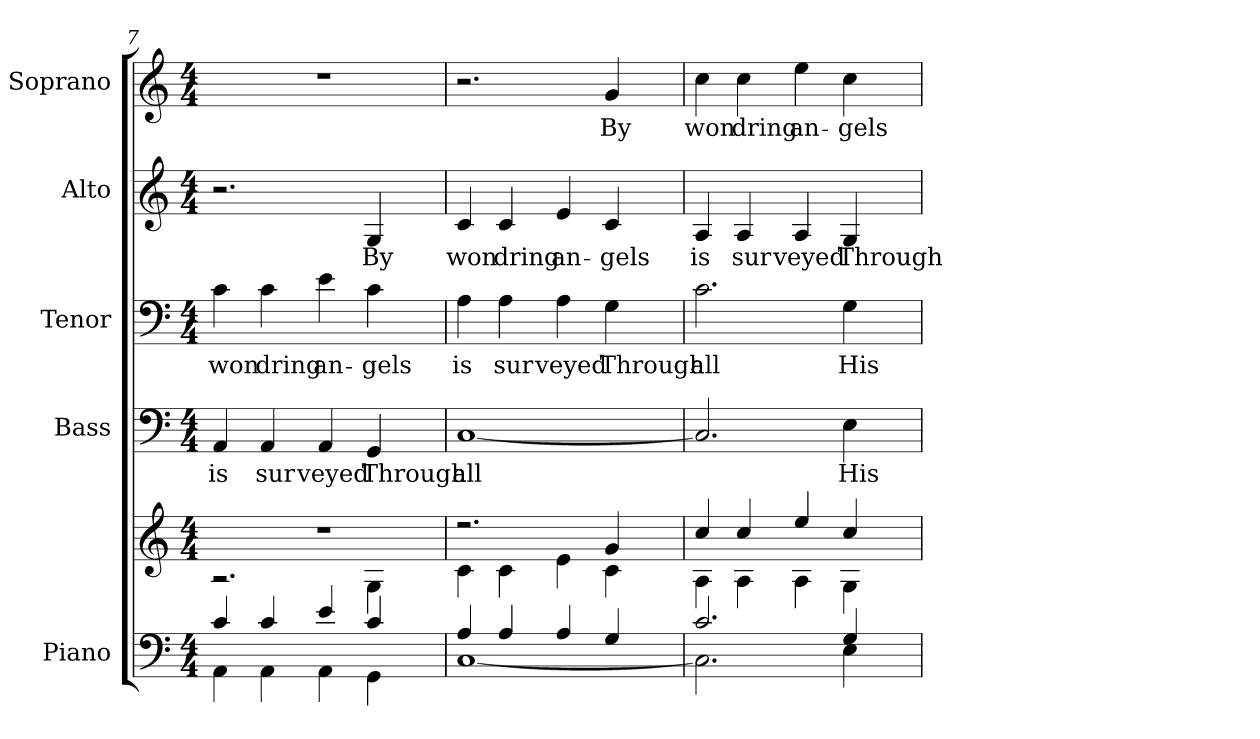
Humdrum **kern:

**kern	**kern	**kern	**text	**kern	**text	**kern	**text	**kern	**text
*part5	*part5	*part4	*part4	*part3	*part3	*part2	*part2	*part1	*part1
*staff6	*staff5	*staff4	*staff4	*staff3	*staff3	*staff2	*staff2	*staff1	*staff1
*I"Piano	*	*I"Bass	*	*I"Tenor	*	*I"Alto	*	*I"Soprano	*
*I'Pno.	*	*I'B.	*	*I'T.	*	*I'A.	*	*I'S.	*
*clefF4	*clefG2	*clefF4	*	*clefF4	*	*clefG2	*	*clefG2	*
*k[]	*k[]	*k[]	*	*k[]	*	*k[]	*	*k[]	*
*C:	*C:	*C:	*	*C:	*	*C:	*	*C:	*
*M4/4	*M4/4	*M4/4	*	*M4/4	*	*M4/4	*	*M4/4	*
=7	=7	=7	=7	=7	=7	=7	=7	=7	=7
*^	*^	*	*	*	*	*	*	*	*
!	!	!	!	!	!LO:LY:b:color=#000000	!	!	!	!	!	!
!	!	!	!	!	!	!	!LO:LY:b:color=#000000	!	!	!	!
4ci/	4AAi\	1r	2.r	4AAi/	is	4ci\	won	2.r	.	1r	.
!	!	!	!	!	!LO:LY:b:color=#000000	!	!	!	!	!	!
!	!	!	!	!	!	!	!LO:LY:b:color=#000000	!	!	!	!
4ci/	4AAi\	.	.	4AAi/	sur	4ci\	dring	.	.	.	.
!	!	!	!	!	!LO:LY:b:color=#000000	!	!	!	!	!	!
!	!	!	!	!	!	!	!LO:LY:b:color=#000000	!	!	!	!
4ei/	4AAi\	.	.	4AAi/	veyed	4ei\	an-	.	.	.	.
!	!	!	!	!	!LO:LY:b:color=#000000	!	!	!	!	!	!
!	!	!	!	!	!	!	!LO:LY:b:color=#000000	!	!	!	!
!	!	!	!	!	!	!	!	!	!LO:LY:b:color=#000000	!	!
4ci/	4GGi\	.	4Gi\	4GGi/	Through	4ci\	-gels	4Gi/	By	.	.
=8	=8	=8	=8	=8	=8	=8	=8	=8	=8	=8	=8
!	!	!	!	!	!LO:LY:b:color=#000000	!	!	!	!	!	!
!	!	!	!	!	!	!	!LO:LY:b:color=#000000	!	!	!	!
!	!	!	!	!	!	!	!	!	!LO:LY:b:color=#000000	!	!
4Ai/	[<1Ci	2.r	4ci\	[<1Ci	all	4Ai\	is	4ci/	won	2.r	.
!	!	!	!	!	!	!	!LO:LY:b:color=#000000	!	!	!	!
!	!	!	!	!	!	!	!	!	!LO:LY:b:color=#000000	!	!
4Ai/	.	.	4ci\	.	.	4Ai\	sur	4ci/	dring	.	.
!	!	!	!	!	!	!	!LO:LY:b:color=#000000	!	!	!	!
!	!	!	!	!	!	!	!	!	!LO:LY:b:color=#000000	!	!
4Ai/	.	.	4ei\	.	.	4Ai\	veyed	4ei/	an-	.	.
!	!	!	!	!	!	!	!LO:LY:b:color=#000000	!	!	!	!
!	!	!	!	!	!	!	!	!	!LO:LY:b:color=#000000	!	!
!	!	!	!	!	!	!	!	!	!	!	!LO:LY:b:color=#000000
4Gi/	.	4gi/	4ci\	.	.	4Gi\	Through	4ci/	-gels	4gi/	By
!!LO:PB:g=z
=9	=9	=9	=9	=9	=9	=9	=9	=9	=9	=9	=9
!	!	!	!	!	!	!	!LO:LY:b:color=#000000	!	!	!	!
!	!	!	!	!	!	!	!	!	!LO:LY:b:color=#000000	!	!
!	!	!	!	!	!	!	!	!	!	!	!LO:LY:b:color=#000000
2.ci/	2.Ci\]	4cci/	4Ai\	2.Ci/]	.	2.ci\	all	4Ai/	is	4cci\	won
!	!	!	!	!	!	!	!	!	!LO:LY:b:color=#000000	!	!
!	!	!	!	!	!	!	!	!	!	!	!LO:LY:b:color=#000000
.	.	4cci/	4Ai\	.	.	.	.	4Ai/	sur	4cci\	dring
!	!	!	!	!	!	!	!	!	!LO:LY:b:color=#000000	!	!
!	!	!	!	!	!	!	!	!	!	!	!LO:LY:b:color=#000000
.	.	4eei/	4Ai\	.	.	.	.	4Ai/	veyed	4eei\	an-
!	!	!	!	!	!LO:LY:b:color=#000000	!	!	!	!	!	!
!	!	!	!	!	!	!	!LO:LY:b:color=#000000	!	!	!	!
!	!	!	!	!	!	!	!	!	!LO:LY:b:color=#000000	!	!
!	!	!	!	!	!	!	!	!	!	!	!LO:LY:b:color=#000000
4Gi/	4Ei\	4cci/	4Gi\	4Ei\	His	4Gi\	His	4Gi/	Through	4cci\	-gels
*v	*v	*	*	*	*	*	*	*	*	*	*
*	*v	*v	*	*	*	*	*	*	*	*
=	=	=	=	=	=	=	=	=	=
*-	*-	*-	*-	*-	*-	*-	*-	*-	*-
